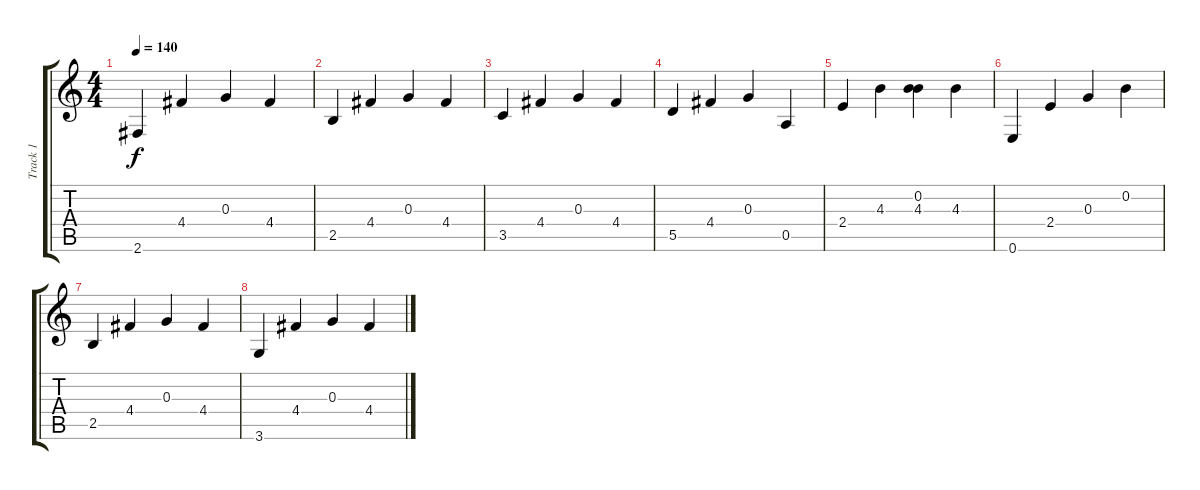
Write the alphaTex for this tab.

\track ("Track 1" "Track 1") {instrument acousticguitarsteel}
\staff {score tabs}
\tuning (E4 B3 G3 D3 A2 E2) {hide}
\ts (4 4)
\tempo 140
\clef g2
\ks c
2.6.4{dy f} 4.4.4 0.3.4 4.4.4 |
2.5.4 4.4.4 0.3.4 4.4.4 |
3.5.4 4.4.4 0.3.4 4.4.4 |
5.5.4 4.4.4 0.3.4 0.5.4 |
2.4.4 4.3.4 (0.2 4.3).4 4.3.4 |
0.6.4 2.4.4 0.3.4 0.2.4 |
2.5.4 4.4.4 0.3.4 4.4.4 |
3.6.4 4.4.4 0.3.4 4.4.4
